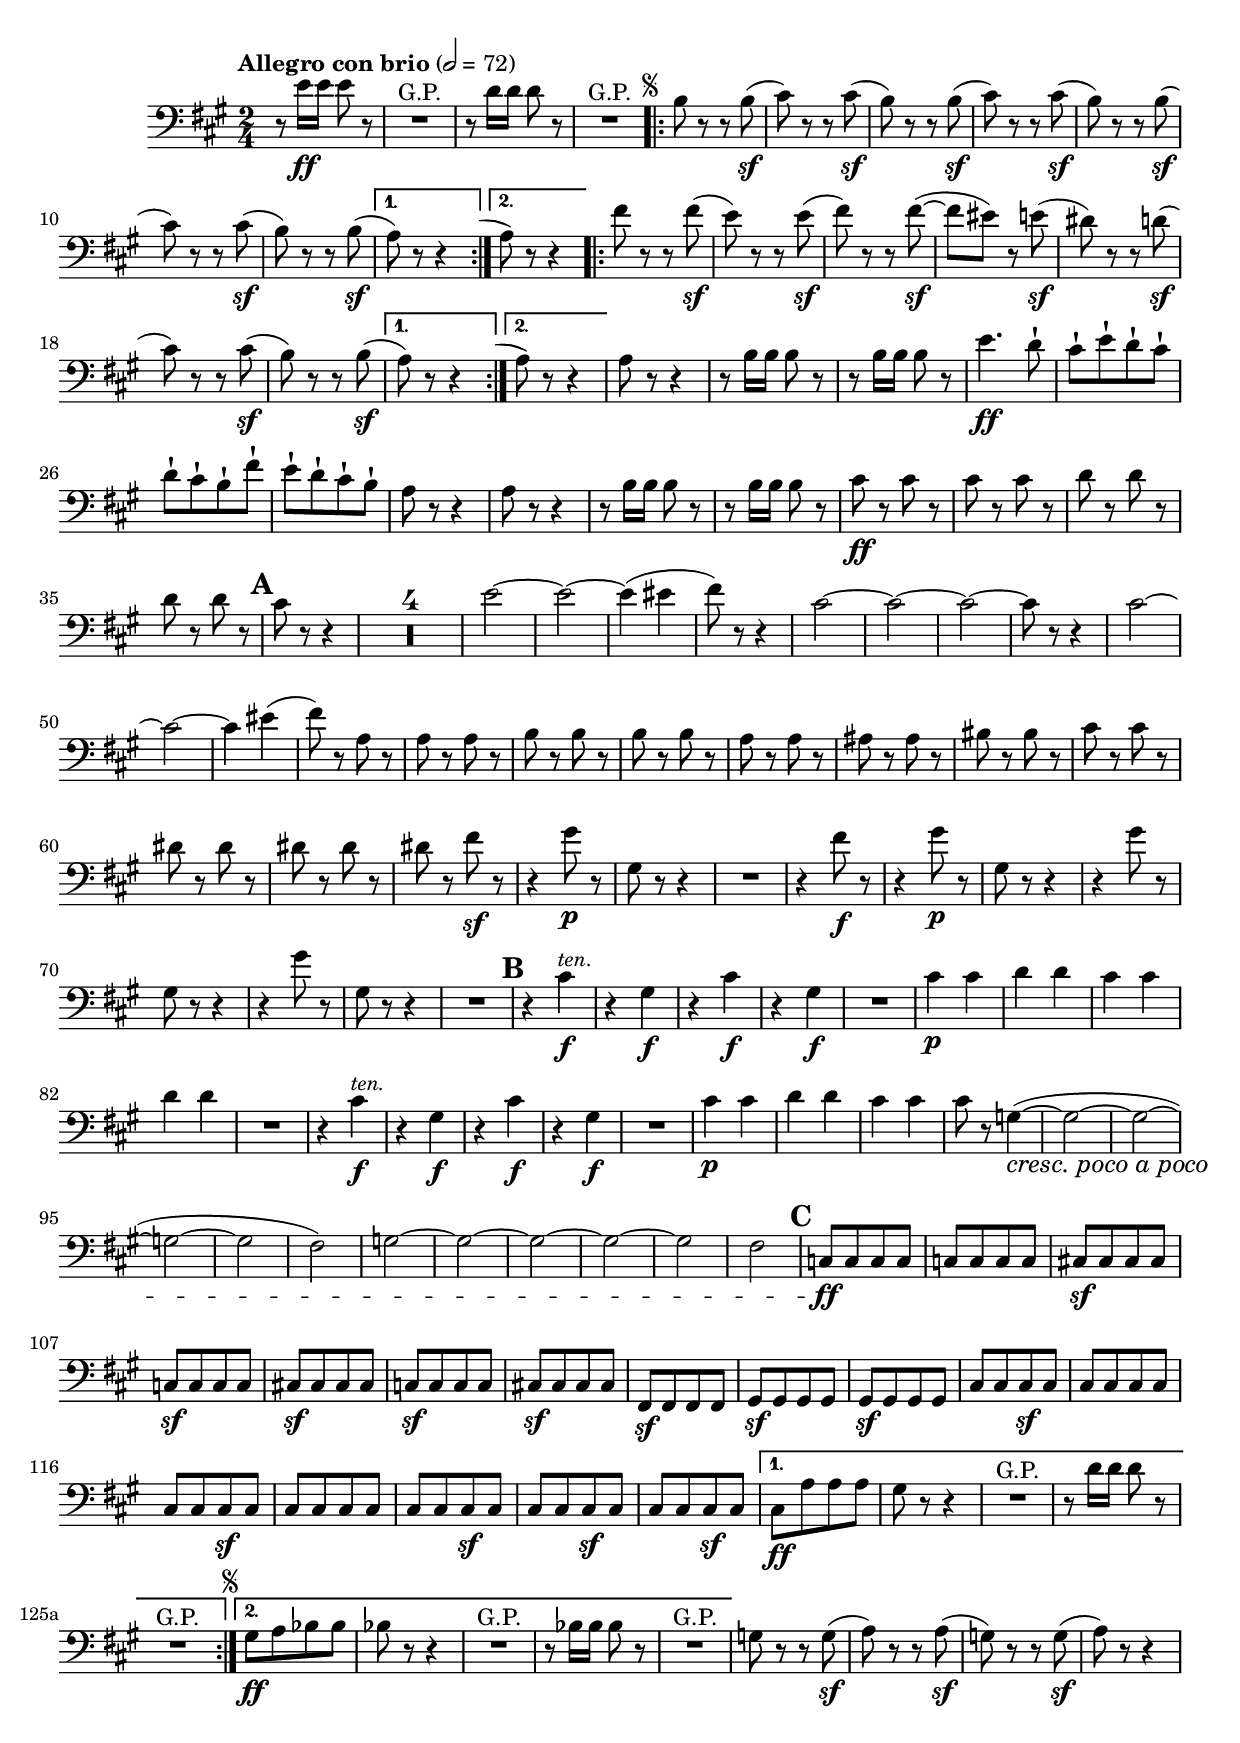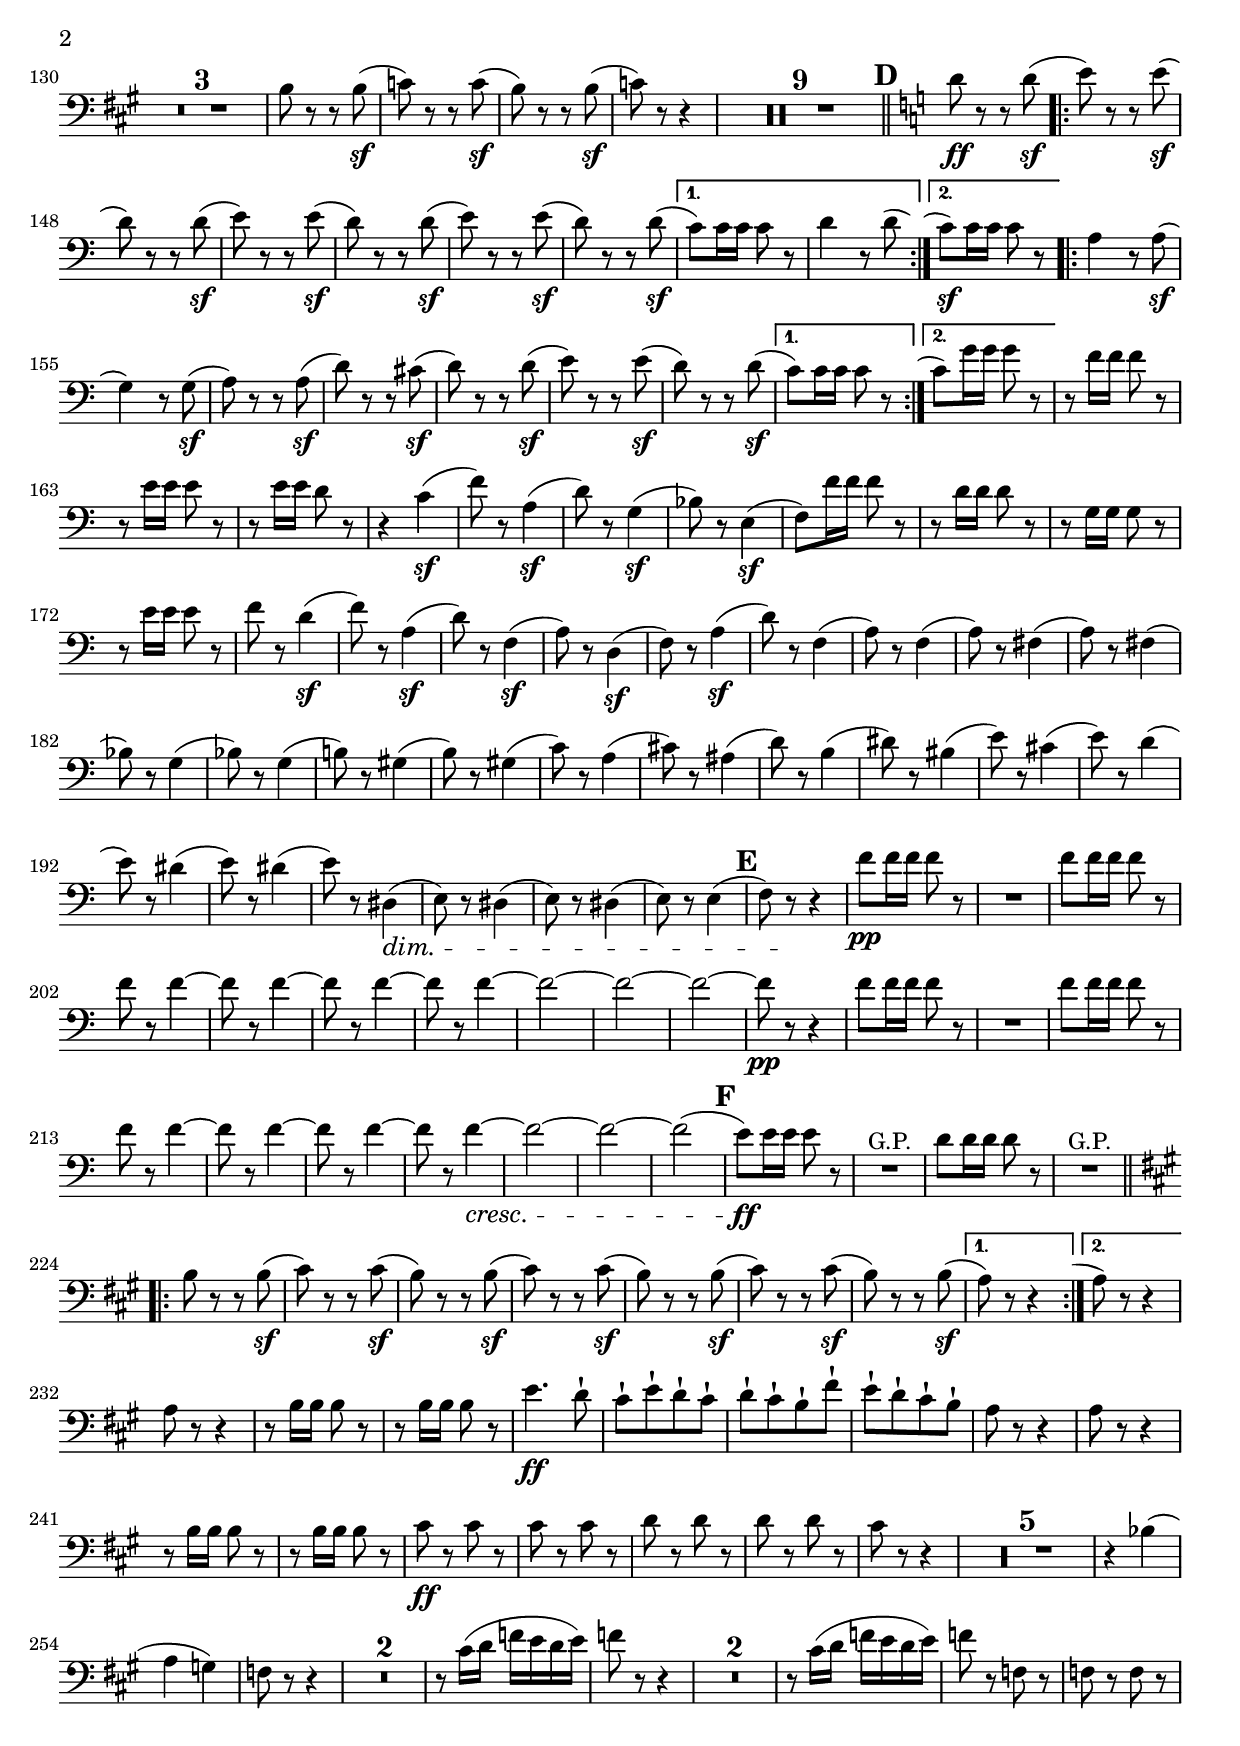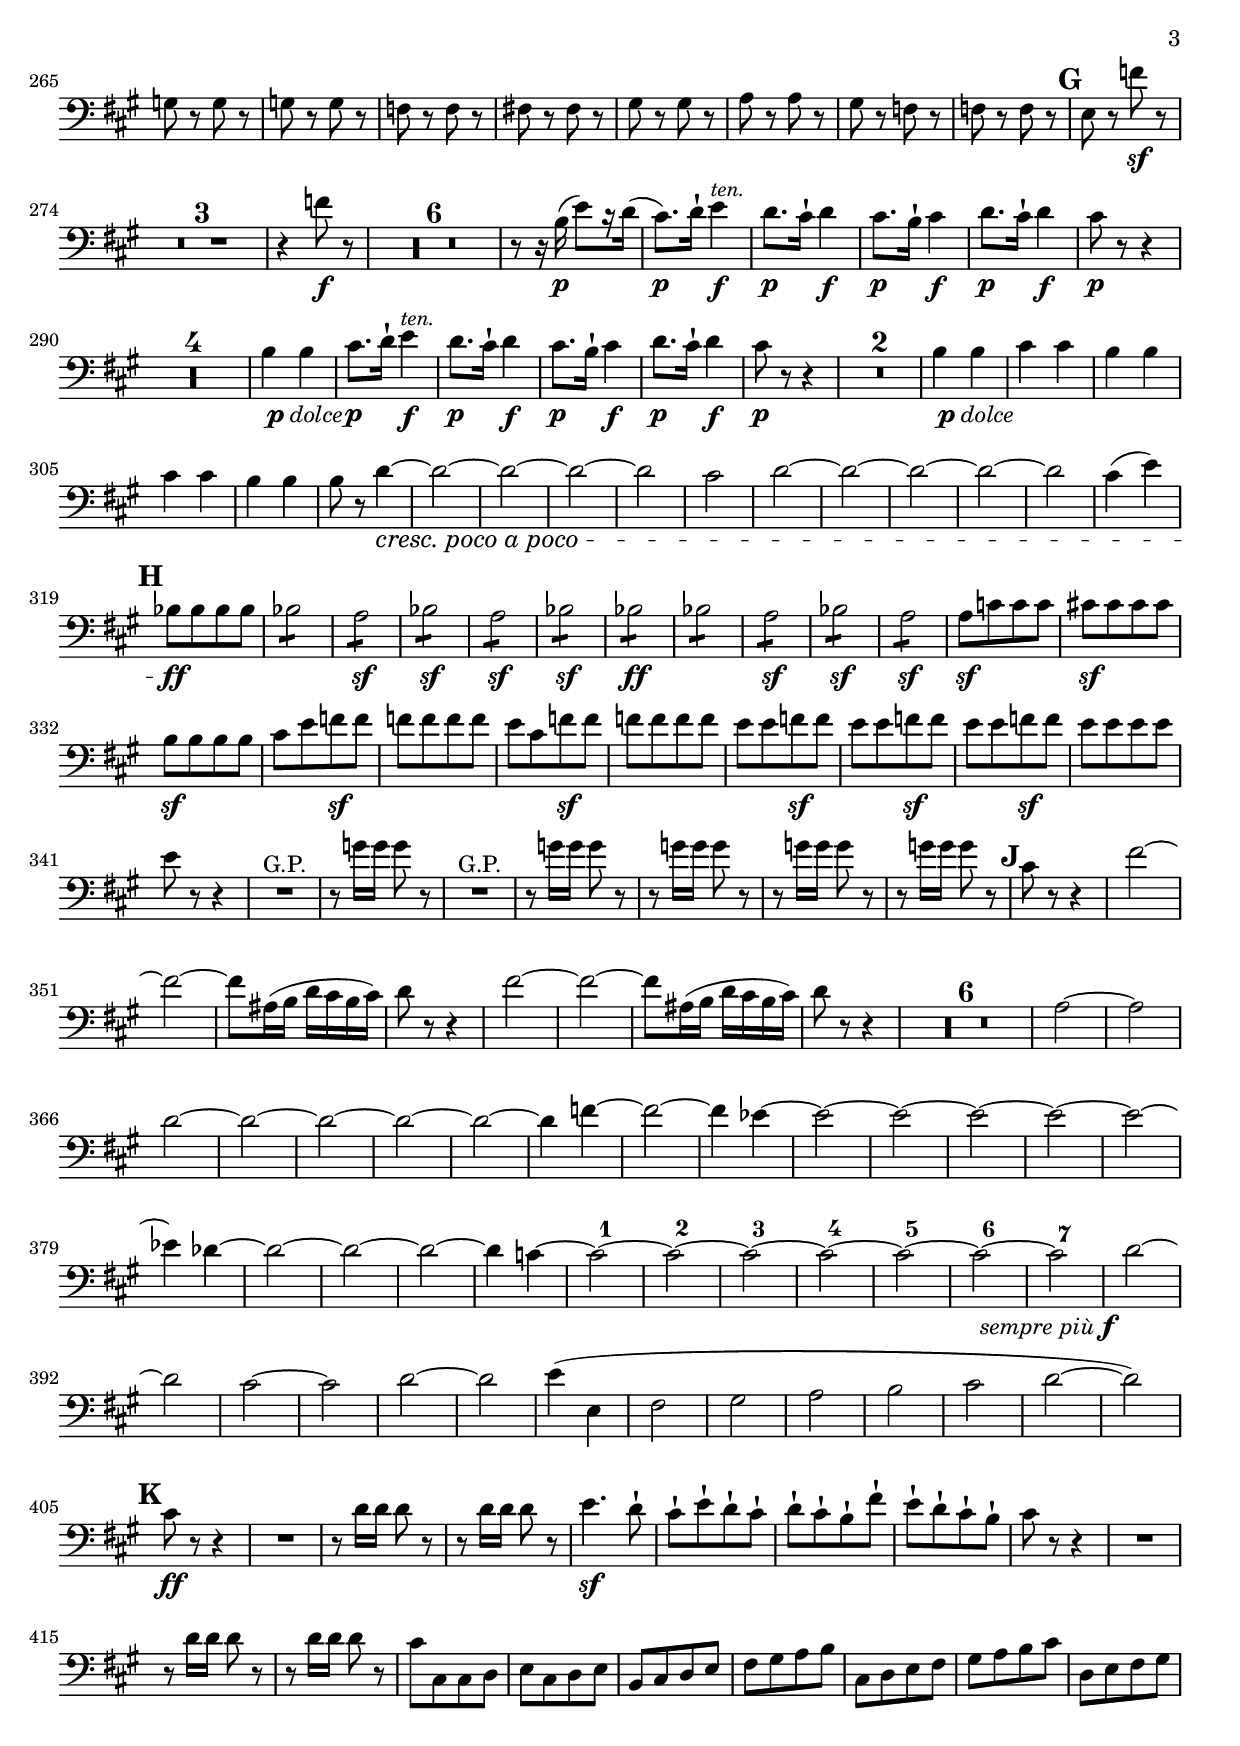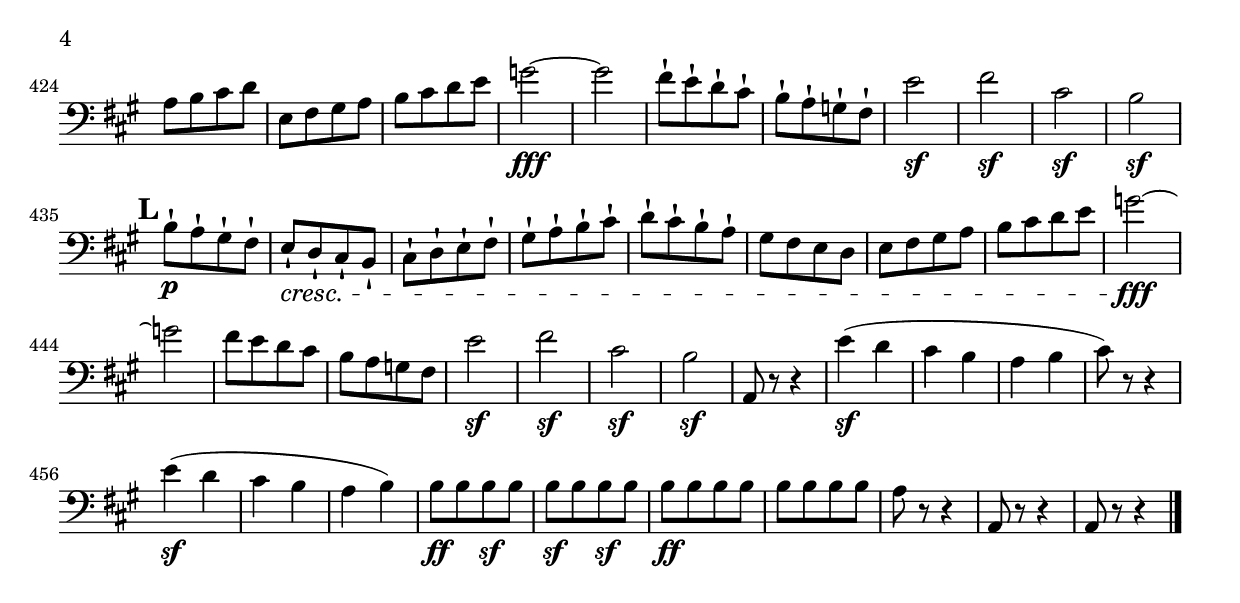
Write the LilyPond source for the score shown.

\version "2.24.3"

\version "2.24.3"

\include "../../definitions.ly"

voicebeethovenHxmouvementExbassonBxmd = \absolute {
	\include "../../parametres.ly"
	\clef bass \time 2/4 \key a \major \tempo "Allegro con brio" 2=72
	\set Timing.beamExceptions = \beamExceptions { 8[ 8 8 8] | 8[ 16 16] 8[ 8] }
	r8 e'16 \ff e'16 e'8 r8 |
	R2\granPausa |
	r8 d'16 d'16 d'8 r8 |
	R2\granPausa |
	\repeat volta 2 {
		\segnoMark 1
		\repeat volta 2 {
			b8 r8 r8 b8( \sf |
			cis'8) r8 r8 cis'8( \sf |
			b8) r8 r8 b8( \sf |
			cis'8) r8 r8 cis'8( \sf |
			b8) r8 r8 b8( \sf |
			cis'8) r8 r8 cis'8( \sf |
			b8) r8 r8 b8( \sf |
			\alternative{
				{a8) r8 r4 | }
				{
					a8
					-\tweak control-points #'((-2 . 3.5) (-1 . 3.6) (0 . 3.5) (1 . 2.9)) ( <> )
					r8 r4 |
				}
			}
		}
		\repeat volta 2 {
			fis'8 r8 r8 fis'8( \sf |
			e'8) r8 r8 e'8( \sf |
			fis'8) r8 r8 fis'8(~ \sf |
			fis'8 eis'8) r8 e'8( \sf |
			dis'8) r8 r8 d'8( \sf |
			cis'8) r8 r8 cis'8( \sf |
			b8) r8 r8 b8( \sf |
			\alternative{
				{a8) r8 r4 |}
				{
					a8
					-\tweak control-points #'((-2 . 3.5) (-1 . 3.6) (0 . 3.5) (1 . 2.9)) ( <> )
					r8 r4 |
				}
			}
		}
		a8 r8 r4 |
		r8 b16 b16 b8 r8 |
		r8 b16 b16 b8 r8 |
		e'4. \ff d'8-! |
		%\set Timing.baseMoment = #(ly:make-moment 2/4)
		cis'8-! e'8-! d'8-! cis'8-! |
		d'8-! cis'8-! b8-! fis'8-! |
		e'8-! d'8-! cis'8-! b8-! |
		%\set Timing.baseMoment = #(ly:make-moment 1/4)
		a8 r8 r4 |
		a8 r8 r4 |
		r8 b16 b16 b8 r8 |
		r8 b16 b16 b8 r8 |
		cis'8 \ff r8 cis'8 r8 |
		cis'8 r8 cis'8 r8 |
		d'8 r8 d'8 r8 |
		d'8 r8 d'8 r8 |
		\mark\default \barNumberCheck 36
		cis'8 r8 r4 |
		R2*4 |
		e'2~ |
		e'2~ |
		e'4( eis'4 |
		fis'8) r8 r4 |
		cis'2~ |
		cis'2~ |
		cis'2~ |
		cis'8 r8 r4 |
		cis'2~ |
		cis'2~ |
		cis'4 eis'4( |
		fis'8) r8 a8 r8 |
		a8 r8 a8 r8 |
		b8 r8 b8 r8 |
		b8 r8 b8 r8 |
		a8 r8 a8 r8 |
		ais8 r8 ais8 r8 |
		bis8 r8 bis8 r8 |
		cis'8 r8 cis'8 r8 |
		dis'8 r8 dis'8 r8 |
		dis'8 r8 dis'8 r8 |
		dis'8 r8 fis'8 \sf r8 |
		r4 gis'8 \p r8 |
		gis8 r8 r4 |
		R2 |
		r4 fis'8 \f r8 |
		r4 gis'8 \p r8 |
		gis8 r8 r4 |
		r4 gis'8 r8 |
		gis8 r8 r4 |
		r4 gis'8 r8 |
		gis8 r8 r4 |
		R2 |
		\mark\default \barNumberCheck 74
		r4 cis'4\tenutotext \f |
		r4 gis4 \f |
		r4 cis'4 \f |
		r4 gis4 \f |
		R2 |
		cis'4 \p cis'4 |
		d'4 d'4 |
		cis'4 cis'4 |
		d'4 d'4 |
		R2 |
		r4 cis'4\tenutotext \f |
		r4 gis4 \f |
		r4 cis'4 \f |
		r4 gis4 \f |
		R2 |
		cis'4 \p cis'4 |
		d'4 d'4 |
		cis'4 cis'4 |
		cis'8 r8 g4(~ \crescpoco |
		g2~ |
		g2~ |
		g2~ |
		g2 |
		fis2) |
		g2~ |
		g2~ |
		g2~ |
		g2~ |
		g2 |
		fis2 |
		\mark\default \barNumberCheck 104
		c8 \ff c8 c8 c8 |
		c8 c8 c8 c8 |
		cis8 \sf cis8 cis8 cis8 |
		c8 \sf c8 c8 c8 |
		cis8 \sf cis8 cis8 cis8 |
		c8 \sf c8 c8 c8 |
		cis8 \sf cis8 cis8 cis8 |
		fis,8 \sf fis,8 fis,8 fis,8 |
		gis,8 \sf gis,8 gis,8 gis,8 |
		gis,8 \sf gis,8 gis,8 gis,8 |
		cis8 cis8 cis8 \sf cis8 |
		cis8 cis8 cis8 cis8 |
		cis8 cis8 cis8 \sf cis8 |
		cis8 cis8 cis8 cis8 |
		cis8 cis8 cis8 \sf cis8 |
		cis8 cis8 cis8 \sf cis8 |
		cis8 cis8 cis8 \sf cis8 |
		\alternative{
			{
				cis8 \ff a8 a8 a8 |
				gis8 r8 r4 |
				R2\granPausa |
				r8 d'16 d'16 d'8 r8 |
				R2\granPausa | \segnoMark 1
			}
			{
				gis8 \ff a8 bes8 bes8 |
				bes8 r8 r4 |
				R2\granPausa |
				r8 bes16 bes16 bes8 r8 |
				R2\granPausa |
			}
		}
	}
	g8 r8 r8 g8( \sf |
	a8) r8 r8 a8( \sf |
	g8) r8 r8 g8( \sf |
	a8) r8 r4 |
	R2*3 |
	b8 r8 r8 b8( \sf |
	c'8) r8 r8 c'8( \sf |
	b8) r8 r8 b8( \sf |
	c'8) r8 r4 |
	R2*9 | \section
	\mark\default
	\key c \major
	d'8 \ff r8 r8 d'8( \sf |
	\repeat volta 2 {
		e'8) r8 r8 e'8( \sf |
		d'8) r8 r8 d'8( \sf |
		e'8) r8 r8 e'8( \sf |
		d'8) r8 r8 d'8( \sf |
		e'8) r8 r8 e'8( \sf |
		d'8) r8 r8 d'8( \sf |
		\alternative{
			{
				c'8) c'16 c'16 c'8 r8 |
				d'4 r8 d'8 -\tweak control-points #'((0 . 4.5) (1 . 5) (2 . 4.5) (2.5 . 4.2)) ( <> ) \sf |
			}
			{
				c'8
				-\tweak control-points #'((-1.5 . 4) (-1 . 4.5) (0 . 4.5) (1 . 4)) ( <> )
				c'16 c'16 c'8 r8 |
			}
		}
	}
	\repeat volta 2 {
		a4 r8 a8( \sf |
		g4) r8 g8( \sf |
		a8) r8 r8 a8( \sf |
		d'8) r8 r8 cis'8( \sf |
		d'8) r8 r8 d'8( \sf |
		e'8) r8 r8 e'8( \sf |
		d'8) r8 r8 d'8( \sf |
		\alternative{
			{c'8) c'16 c'16 c'8 r8 |}
			{
				c'8
				-\tweak control-points #'((-1.5 . 4) (-1 . 4.5) (0 . 4.5) (1 . 4)) ( <> )
				g'16 g'16 g'8 r8 |
			}
		}
	}
	r8 f'16 f'16 f'8 r8 |
	r8 e'16 e'16 e'8 r8 |
	r8 e'16 e'16 d'8 r8 |
	r4 c'4( \sf |
	f'8) r8 a4( \sf |
	d'8) r8 g4( \sf |
	bes8) r8 e4( \sf |
	f8) f'16 f'16 f'8 r8 |
	r8 d'16 d'16 d'8 r8 |
	r8 g16 g16 g8 r8 |
	r8 e'16 e'16 e'8 r8 |
	f'8 r8 d'4( \sf |
	f'8) r8 a4( \sf |
	d'8) r8 f4( \sf |
	a8) r8 d4( \sf |
	f8) r8 a4( \sf |
	d'8) r8 f4( |
	a8) r8 f4( |
	a8) r8 fis4( |
	a8) r8 fis4( |
	bes8) r8 g4( |
	bes8) r8 g4( |
	b8) r8 gis4( |
	b8) r8 gis4( |
	c'8) r8 a4( |
	cis'8) r8 ais4( |
	d'8) r8 b4( |
	dis'8) r8 bis4( |
	e'8) r8 cis'4( |
	e'8) r8 d'4( |
	e'8) r8 dis'4( |
	e'8) r8 dis'4( |
	e'8) r8 dis4( \dim |
	e8) r8 dis4( |
	e8) r8 dis4( |
	e8) r8 e4( |
	\mark\default \barNumberCheck 198
	f8) r8 \! r4 |
	f'8 \pp f'16 f'16 f'8 r8 |
	R2 |
	f'8 f'16 f'16 f'8 r8 |
	f'8 r8 f'4~ |
	f'8 r8 f'4~ |
	f'8 r8 f'4~ |
	f'8 r8 f'4~ |
	f'2~ |
	f'2~ |
	f'2~ |
	f'8 \pp r8 r4 |
	f'8 f'16 f'16 f'8 r8 |
	R2 |
	f'8 f'16 f'16 f'8 r8 |
	f'8 r8 f'4~ |
	f'8 r8 f'4~ |
	f'8 r8 f'4~ |
	f'8 r8 f'4~ \cresc |
	f'2~ |
	f'2~ |
	f'2( |
	\mark\default \barNumberCheck 220
	e'8) \ff e'16 e'16 e'8 r8 |
	R2\granPausa |
	d'8 d'16 d'16 d'8 r8 |
	R2\granPausa | \section
	\key a \major
	\repeat volta 2 {
		b8 r8 r8 b8( \sf |
		cis'8) r8 r8 cis'8( \sf |
		b8) r8 r8 b8( \sf |
		cis'8) r8 r8 cis'8( \sf |
		b8) r8 r8 b8( \sf |
		cis'8) r8 r8 cis'8( \sf |
		b8) r8 r8 b8( \sf |
		\alternative{
			{a8) r8 r4 |}
			{
				a8
				-\tweak control-points #'((-2 . 3.5) (-1 . 3.6) (0 . 3.5) (1 . 2.9)) ( <> )
				r8 r4 |
			}
		}
	}
	a8 r8 r4 |
	r8 b16 b16 b8 r8 |
	r8 b16 b16 b8 r8 |
	e'4. \ff d'8-! |
	cis'8-! e'8-! d'8-! cis'8-! |
	d'8-! cis'8-! b8-! fis'8-! |
	e'8-! d'8-! cis'8-! b8-! |
	a8 r8 r4 |
	a8 r8 r4 |
	r8 b16 b16 b8 r8 |
	r8 b16 b16 b8 r8 |
	cis'8 \ff r8 cis'8 r8 |
	cis'8 r8 cis'8 r8 |
	d'8 r8 d'8 r8 |
	d'8 r8 d'8 r8 |
	cis'8 r8 r4 |
	R2*5 |
	r4 bes4( |
	a4 g4) |
	f8 r8 r4 |
	R2*2 |
	r8 cis'16( d'16 f'16 e'16 d'16 e'16) |
	f'8 r8 r4 |
	R2*2 |
	r8 cis'16( d'16 f'16 e'16 d'16 e'16) |
	f'8 r8 f8 r8 |
	f8 r8 f8 r8 |
	g8 r8 g8 r8 |
	g8 r8 g8 r8 |
	f8 r8 f8 r8 |
	fis8 r8 fis8 r8 |
	gis8 r8 gis8 r8 |
	a8 r8 a8 r8 |
	gis8 r8 f8 r8 |
	f8 r8 f8 r8 |
	\mark\default \barNumberCheck 273
	e8 r8 f'8 \sf r8 |
	R2*3 |
	r4 f'8 \f r8 |
	R2*6 |
	\override DynamicLineSpanner.staff-padding = 1.5
	r8 r16 b16( \p e'8)[ r16 d'16]( |
	cis'8.) \p d'16-! e'4\tenutotext \f |
	d'8. \p cis'16-! d'4 \f |
	cis'8.\p b16-! cis'4 \f |
	d'8.\p cis'16-! d'4\f |
	cis'8\p r8 r4 |
	R2*4 |
	b4 \pdolce b4 |
	cis'8. \p d'16-! e'4\tenutotext \f |
	d'8. \p cis'16-! d'4 \f |
	cis'8. \p b16-! cis'4 \f |
	d'8. \p cis'16-! d'4 \f |
	cis'8 \p r8 r4 |
	\revert DynamicLineSpanner.staff-padding
	R2*2 |
	b4\pdolce b4 |
	cis'4 cis'4 |
	b4 b4 |
	cis'4 cis'4 |
	b4 b4 |
	b8 r8 d'4~ \crescpoco |
	d'2~ |
	d'2~ |
	d'2~ |
	d'2 |
	cis'2 |
	d'2~ |
	d'2~ |
	d'2~ |
	d'2~ |
	d'2 |
	cis'4( e'4) |
	\mark\default \barNumberCheck 319
	bes8 \ff bes8 bes8 bes8 |
	bes2:8 |
	a2:8 \sf |
	bes2:8 \sf |
	a2:8 \sf |
	bes2:8 \sf |
	bes2:8 \ff |
	bes2:8 |
	a2:8 \sf |
	bes2:8 \sf |
	a2:8 \sf |
	a8 \sf c'8 c'8 c'8 |
	cis'8 \sf cis'8 cis'8 cis'8 |
	b8 \sf b8 b8 b8 |
	cis'8 e'8 f'8 \sf f'8 |
	f'8 f'8 f'8 f'8 |
	e'8 cis'8 f'8 \sf f'8 |
	f'8 f'8 f'8 f'8 |
	e'8 e'8 f'8 \sf f'8 |
	e'8 e'8 f'8 \sf f'8 |
	e'8 e'8 f'8 \sf f'8 |
	e'8 e'8 e'8 e'8 |
	e'8 r8 r4 |
	R2\granPausa |
	r8 g'16 g'16 g'8 r8 |
	R2\granPausa |
	r8 g'16 g'16 g'8 r8 |
	r8 g'16 g'16 g'8 r8 |
	r8 g'16 g'16 g'8 r8 |
	r8 g'16 g'16 g'8 r8 |
	\mark\default \barNumberCheck 349
	cis'8 r8 r4 |
	fis'2~ |
	fis'2~ |
	fis'8 ais16( b16 d'16 cis'16 b16 cis'16) |
	d'8 r8 r4 |
	fis'2~ |
	fis'2~ |
	fis'8 ais16( b16 d'16 cis'16 b16 cis'16) |
	d'8 r8 r4 |
	R2*6 |
	a2~ |
	a2 |
	d'2~ |
	d'2~ |
	d'2~ |
	d'2~ |
	d'2~ |
	d'4 f'4~ |
	f'2~ |
	f'4 ees'4~ |
	ees'2~ |
	ees'2~ |
	ees'2~ |
	ees'2~ |
	ees'2~ |
	ees'4 des'4~ |
	des'2~ |
	des'2~ |
	des'2~ |
	des'4 c'4~ |
	\startMeasureCount
	c'2~ |
	c'2~ |
	c'2~ |
	c'2~ |
	c'2~ |
	c'2~ \semprepiuf |
	c'2 |
	\stopMeasureCount
	d'2~ |
	d'2 |
	cis'2~ |
	cis'2 |
	d'2~ |
	d'2 |
	e'4( e4 |
	fis2 |
	gis2 |
	a2 |
	b2 |
	cis'2 |
	d'2~ |
	d'2) |
	\mark\default \barNumberCheck 405
	cis'8 \ff r8 r4 |
	R2 |
	r8 d'16 d'16 d'8 r8 |
	r8 d'16 d'16 d'8 r8 |
	e'4. \sf d'8-! |
	cis'8-! e'8-! d'8-! cis'8-! |
	d'8-! cis'8-! b8-! fis'8-! |
	e'8-! d'8-! cis'8-! b8-! |
	cis'8 r8 r4 |
	R2 |
	r8 d'16 d'16 d'8 r8 |
	r8 d'16 d'16 d'8 r8 |
	cis'8 cis8 cis8 d8 |
	e8 cis8 d8 e8 |
	b,8 cis8 d8 e8 |
	fis8 gis8 a8 b8 |
	cis8 d8 e8 fis8 |
	gis8 a8 b8 cis'8 |
	d8 e8 fis8 gis8 |
	a8 b8 cis'8 d'8 |
	e8 fis8 gis8 a8 |
	b8 cis'8 d'8 e'8 |
	g'2~ \fff |
	g'2 |
	fis'8-! e'8-! d'8-! cis'8-! |
	b8-! a8-! g8-! fis8-! |
	e'2 \sf |
	fis'2 \sf |
	cis'2 \sf |
	b2 \sf |
	\mark\default \barNumberCheck 435
	b8-! \p a8-! gis8-! fis8-! |
	e8-! \cresc d8-! cis8-! b,8-! |
	cis8-! d8-! e8-! fis8-! |
	gis8-! a8-! b8-! cis'8-! |
	d'8-! cis'8-! b8-! a8-! |
	gis8 fis8 e8 d8 |
	e8 fis8 gis8 a8 |
	b8 cis'8 d'8 e'8 |
	g'2~ \fff |
	g'2 |
	fis'8 e'8 d'8 cis'8 |
	b8 a8 g8 fis8 |
	e'2 \sf |
	fis'2 \sf |
	cis'2 \sf |
	b2 \sf |
	a,8 r8 r4 |
	e'4( \sf d'4 |
	cis'4 b4 |
	a4 b4 |
	cis'8) r8 r4 |
	e'4( \sf d'4 |
	cis'4 b4 |
	a4 b4) |
	b8\ff b8 b8\sf b8 |
	b8\sf b8 b8\sf b8 |
	b8\ff b8 b8 b8 |
	b8 b8 b8 b8 |
	a8 r8 r4 |
	a,8 r8 r4 |
	a,8 r8 r4 | \fine
}


\score {
	\new Staff \voicebeethovenHxmouvementExbassonBxmd
	\layout {
		\context{
			\Staff
			\consists #Measure_counter_engraver
		}
	}
}
